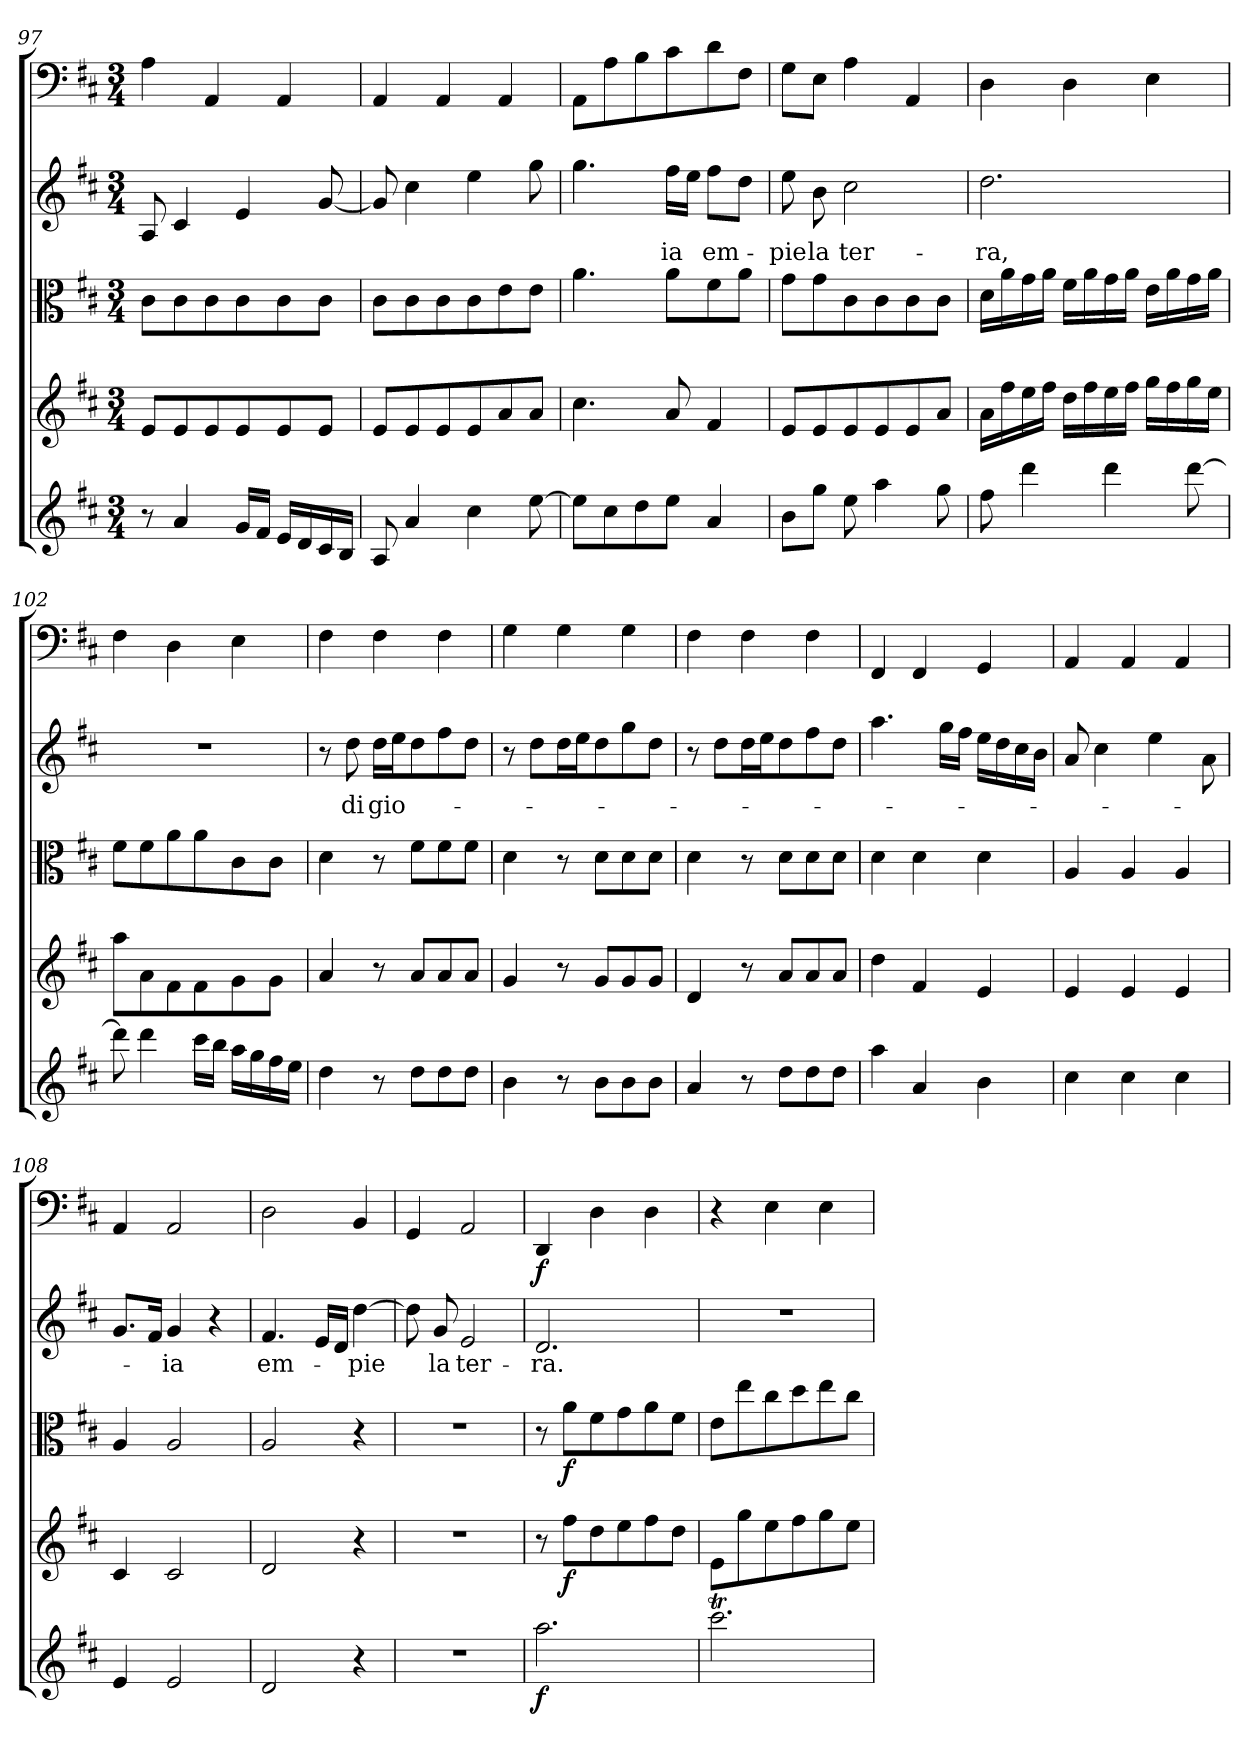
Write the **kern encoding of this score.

**kern	**dynam	**kern	**dynam	**kern	**dynam	**kern	**text	**kern	**dynam
*part5	*part5	*part4	*part4	*part3	*part3	*part2	*part2	*part1	*part1
*staff5	*staff5	*staff4	*staff4	*staff3	*staff3	*staff2	*staff2	*staff1	*staff1
*clefG2	*	*clefG2	*	*clefC3	*	*clefG2	*	*clefF4	*
*k[f#c#]	*	*k[f#c#]	*	*k[f#c#]	*	*k[f#c#]	*	*k[f#c#]	*
*D:	*	*D:	*	*D:	*	*D:	*	*D:	*
*M3/4	*	*M3/4	*	*M3/4	*	*M3/4	*	*M3/4	*
=97	=97	=97	=97	=97	=97	=97	=97	=97	=97
8r	.	8e/L	.	8c#\L	.	8A/	.	4A\	.
4a/	.	8e/	.	8c#\	.	4c#/	.	.	.
.	.	8e/	.	8c#\	.	.	.	4AA/	.
16g/LL	.	8e/	.	8c#\	.	4e/	.	.	.
16f#/JJ	.	.	.	.	.	.	.	.	.
16e/LL	.	8e/	.	8c#\	.	.	.	4AA/	.
16d/	.	.	.	.	.	.	.	.	.
16c#/	.	8e/J	.	8c#\J	.	[8g/	.	.	.
16B/JJ	.	.	.	.	.	.	.	.	.
=98	=98	=98	=98	=98	=98	=98	=98	=98	=98
8A/	.	8e/L	.	8c#\L	.	8g/]	.	4AA/	.
4a/	.	8e/	.	8c#\	.	4cc#\	.	.	.
.	.	8e/	.	8c#\	.	.	.	4AA/	.
4cc#\	.	8e/	.	8c#\	.	4ee\	.	.	.
.	.	8a/	.	8e\	.	.	.	4AA/	.
[8ee\	.	8a/J	.	8e\J	.	8gg\	.	.	.
=99	=99	=99	=99	=99	=99	=99	=99	=99	=99
8ee\L]	.	4.cc#\	.	4.a\	.	4.gg\	.	8AA\L	.
8cc#\	.	.	.	.	.	.	.	8A\	.
8dd\	.	.	.	.	.	.	.	8B\	.
8ee\J	.	8a/	.	8a\L	.	16ff#\LL	-ia	8c#\	.
.	.	.	.	.	.	16ee\JJ	.	.	.
4a/	.	4f#/	.	8f#\	.	8ff#\L	em-	8d\	.
.	.	.	.	8a\J	.	8dd\J	.	8F#\J	.
=100	=100	=100	=100	=100	=100	=100	=100	=100	=100
8b\L	.	8e/L	.	8g\L	.	8ee\	-pie	8G\L	.
8gg\J	.	8e/	.	8g\	.	8b\	la	8E\J	.
8ee\	.	8e/	.	8c#\	.	2cc#\	ter-	4A\	.
4aa\	.	8e/	.	8c#\	.	.	.	.	.
.	.	8e/	.	8c#\	.	.	.	4AA/	.
8gg\	.	8a/J	.	8c#\J	.	.	.	.	.
=101	=101	=101	=101	=101	=101	=101	=101	=101	=101
8ff#\	.	16a\LL	.	16d\LL	.	2.dd\	-ra,	4D\	.
.	.	16ff#\	.	16a\	.	.	.	.	.
4ddd\	.	16ee\	.	16g\	.	.	.	.	.
.	.	16ff#\JJ	.	16a\JJ	.	.	.	.	.
.	.	16dd\LL	.	16f#\LL	.	.	.	4D\	.
.	.	16ff#\	.	16a\	.	.	.	.	.
4ddd\	.	16ee\	.	16g\	.	.	.	.	.
.	.	16ff#\JJ	.	16a\JJ	.	.	.	.	.
.	.	16gg\LL	.	16e\LL	.	.	.	4E\	.
.	.	16ff#\	.	16a\	.	.	.	.	.
[8ddd\	.	16gg\	.	16g\	.	.	.	.	.
.	.	16ee\JJ	.	16a\JJ	.	.	.	.	.
=102	=102	=102	=102	=102	=102	=102	=102	=102	=102
8ddd\]	.	8aa\L	.	8f#\L	.	2.r	.	4F#\	.
4ddd\	.	8a\	.	8f#\	.	.	.	.	.
.	.	8f#\	.	8a\	.	.	.	4D\	.
16ccc#\LL	.	8f#\	.	8a\	.	.	.	.	.
16bb\JJ	.	.	.	.	.	.	.	.	.
16aa\LL	.	8g\	.	8c#\	.	.	.	4E\	.
16gg\	.	.	.	.	.	.	.	.	.
16ff#\	.	8g\J	.	8c#\J	.	.	.	.	.
16ee\JJ	.	.	.	.	.	.	.	.	.
=103	=103	=103	=103	=103	=103	=103	=103	=103	=103
4dd\	.	4a/	.	4d\	.	8r	.	4F#\	.
.	.	.	.	.	.	8dd\	di	.	.
8r	.	8r	.	8r	.	16dd\LL	gio-	4F#\	.
.	.	.	.	.	.	16ee\J	.	.	.
8dd\L	.	8a/L	.	8f#\L	.	8dd\	.	.	.
8dd\	.	8a/	.	8f#\	.	8ff#\	.	4F#\	.
8dd\J	.	8a/J	.	8f#\J	.	8dd\J	.	.	.
=104	=104	=104	=104	=104	=104	=104	=104	=104	=104
4b\	.	4g/	.	4d\	.	8r	.	4G\	.
.	.	.	.	.	.	8dd\L	.	.	.
8r	.	8r	.	8r	.	16dd\L	.	4G\	.
.	.	.	.	.	.	16ee\J	.	.	.
8b\L	.	8g/L	.	8d\L	.	8dd\	.	.	.
8b\	.	8g/	.	8d\	.	8gg\	.	4G\	.
8b\J	.	8g/J	.	8d\J	.	8dd\J	.	.	.
=105	=105	=105	=105	=105	=105	=105	=105	=105	=105
4a/	.	4d/	.	4d\	.	8r	.	4F#\	.
.	.	.	.	.	.	8dd\L	.	.	.
8r	.	8r	.	8r	.	16dd\L	.	4F#\	.
.	.	.	.	.	.	16ee\J	.	.	.
8dd\L	.	8a/L	.	8d\L	.	8dd\	.	.	.
8dd\	.	8a/	.	8d\	.	8ff#\	.	4F#\	.
8dd\J	.	8a/J	.	8d\J	.	8dd\J	.	.	.
=106	=106	=106	=106	=106	=106	=106	=106	=106	=106
4aa\	.	4dd\	.	4d\	.	4.aa\	.	4FF#/	.
4a/	.	4f#/	.	4d\	.	.	.	4FF#/	.
.	.	.	.	.	.	16gg\LL	.	.	.
.	.	.	.	.	.	16ff#\JJ	.	.	.
4b\	.	4e/	.	4d\	.	16ee\LL	.	4GG/	.
.	.	.	.	.	.	16dd\	.	.	.
.	.	.	.	.	.	16cc#\	.	.	.
.	.	.	.	.	.	16b\JJ	.	.	.
=107	=107	=107	=107	=107	=107	=107	=107	=107	=107
4cc#\	.	4e/	.	4A/	.	8a/	.	4AA/	.
.	.	.	.	.	.	4cc#\	.	.	.
4cc#\	.	4e/	.	4A/	.	.	.	4AA/	.
.	.	.	.	.	.	4ee\	.	.	.
4cc#\	.	4e/	.	4A/	.	.	.	4AA/	.
.	.	.	.	.	.	8a\	.	.	.
=108	=108	=108	=108	=108	=108	=108	=108	=108	=108
4e/	.	4c#/	.	4A/	.	8.g/L	.	4AA/	.
.	.	.	.	.	.	16f#/Jk	.	.	.
2e/	.	2c#/	.	2A/	.	4g/	-ia	2AA/	.
.	.	.	.	.	.	4r	.	.	.
=109	=109	=109	=109	=109	=109	=109	=109	=109	=109
2d/	.	2d/	.	2A/	.	4.f#/	em-	2D\	.
.	.	.	.	.	.	16e/LL	.	.	.
.	.	.	.	.	.	16d/JJ	.	.	.
4r	.	4r	.	4r	.	[4dd\	-pie	4BB/	.
=110	=110	=110	=110	=110	=110	=110	=110	=110	=110
2.r	.	2.r	.	2.r	.	8dd\]	.	4GG/	.
.	.	.	.	.	.	8g/	la	.	.
.	.	.	.	.	.	2e/	ter-	2AA/	.
=111	=111	=111	=111	=111	=111	=111	=111	=111	=111
2.aa\	f	8r	.	8r	.	2.d/	-ra.	4DD/	f
.	.	8ff#\L	f	8a\L	f	.	.	.	.
.	.	8dd\	.	8f#\	.	.	.	4D\	.
.	.	8ee\	.	8g\	.	.	.	.	.
.	.	8ff#\	.	8a\	.	.	.	4D\	.
.	.	8dd\J	.	8f#\J	.	.	.	.	.
=112	=112	=112	=112	=112	=112	=112	=112	=112	=112
2.ccc#t\	.	8e\L	.	8e\L	.	2.r	.	4r	.
.	.	8gg\	.	8ee\	.	.	.	.	.
.	.	8ee\	.	8cc#\	.	.	.	4E\	.
.	.	8ff#\	.	8dd\	.	.	.	.	.
.	.	8gg\	.	8ee\	.	.	.	4E\	.
.	.	8ee\J	.	8cc#\J	.	.	.	.	.
=	=	=	=	=	=	=	=	=	=
*-	*-	*-	*-	*-	*-	*-	*-	*-	*-
